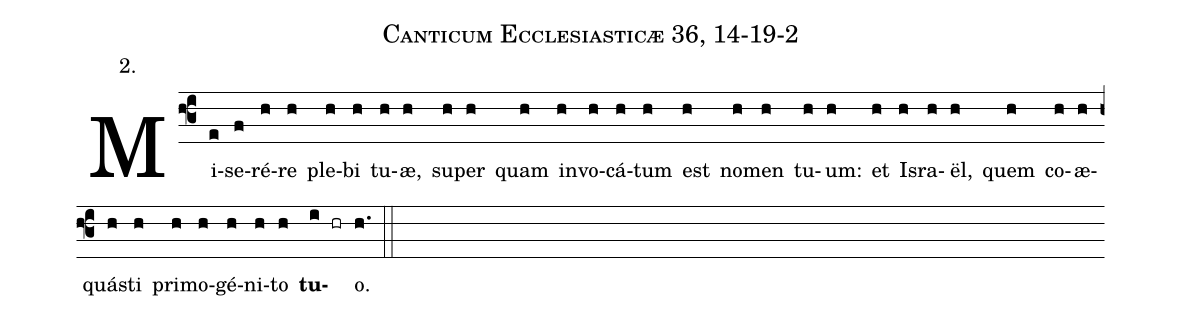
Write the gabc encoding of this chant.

name: Canticum Ecclesiasticæ 36, 14-19-2;
annotation: 2.;
%%
(f3)Mi(e)se(f)ré(h)re(h) ple(h)bi(h) tu(h)æ,(h) su(h)per(h) quam(h) in(h)vo(h)cá(h)tum(h) est(h) no(h)men(h) tu(h)um:(h) et(h) Is(h)ra(h)ël,(h) quem(h) co(h)æ(h)quá(h)sti(h) pri(h)mo(h)gé(h)ni(h)to(h) <b>tu</b>(i hr)o.(h.) (::)


%E(h) u(h) o(h) u(g) a(ef) e.(f.) (::)
